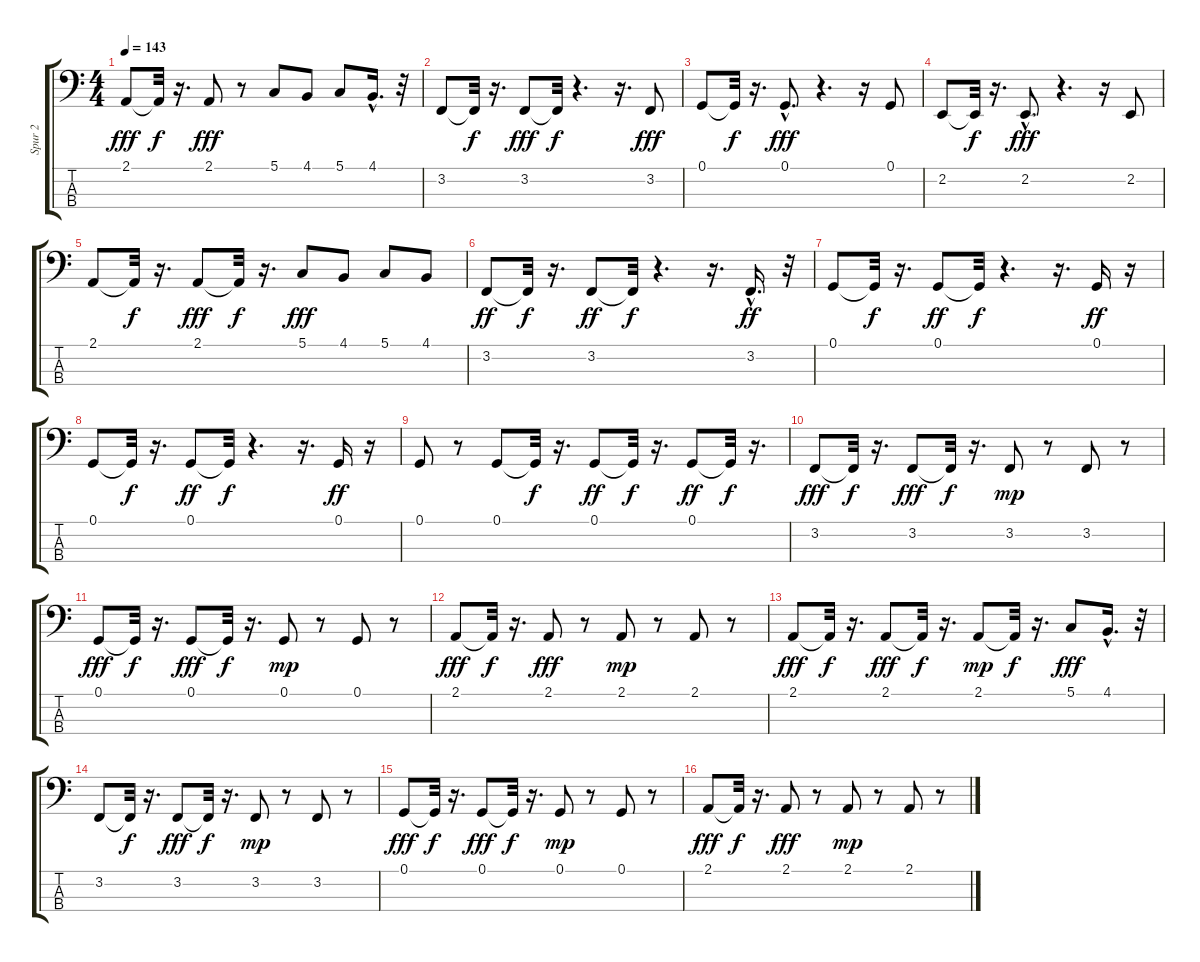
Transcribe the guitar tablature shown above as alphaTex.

\track ("Spur 2" "Spur 2") {instrument lead2sawtooth}
\staff {score tabs}
\tuning (G2 D2 A1 E1) {hide}
\ts (4 4)
\tempo 143
\clef f4
\ks c
2.1.8{dy fff} 2.1{t}.32{dy f} r.16{d} 2.1.8{dy fff} r.8 5.1.8 4.1.8 5.1.8 4.1{hac}.16{d} r.32 |
3.2.8 3.2{t}.32{dy f} r.16{d} 3.2.8{dy fff} 3.2{t}.32{dy f} r.4{d} r.16{d} 3.2.8{dy fff} |
0.1.8 0.1{t}.32{dy f} r.16{d} 0.1{hac}.8{d dy fff} r.4{d} r.16 0.1.8 |
2.2.8 2.2{t}.32{dy f} r.16{d} 2.2{hac}.8{d dy fff} r.4{d} r.16 2.2.8 |
2.1.8 2.1{t}.32{dy f} r.16{d} 2.1.8{dy fff} 2.1{t}.32{dy f} r.16{d} 5.1.8{dy fff} 4.1.8 5.1.8 4.1.8 |
3.2.8{dy ff} 3.2{t}.32{dy f} r.16{d} 3.2.8{dy ff} 3.2{t}.32{dy f} r.4{d} r.16{d} 3.2{hac}.16{d dy ff} r.32 |
0.1.8 0.1{t}.32{dy f} r.16{d} 0.1.8{dy ff} 0.1{t}.32{dy f} r.4{d} r.16{d} 0.1.16{dy ff} r.16 |
0.1.8 0.1{t}.32{dy f} r.16{d} 0.1.8{dy ff} 0.1{t}.32{dy f} r.4{d} r.16{d} 0.1.16{dy ff} r.16 |
0.1.8 r.8 0.1.8 0.1{t}.32{dy f} r.16{d} 0.1.8{dy ff} 0.1{t}.32{dy f} r.16{d} 0.1.8{dy ff} 0.1{t}.32{dy f} r.16{d} |
3.2.8{dy fff} 3.2{t}.32{dy f} r.16{d} 3.2.8{dy fff} 3.2{t}.32{dy f} r.16{d} 3.2.8{dy mp} r.8 3.2.8 r.8 |
0.1.8{dy fff} 0.1{t}.32{dy f} r.16{d} 0.1.8{dy fff} 0.1{t}.32{dy f} r.16{d} 0.1.8{dy mp} r.8 0.1.8 r.8 |
2.1.8{dy fff} 2.1{t}.32{dy f} r.16{d} 2.1.8{dy fff} r.8 2.1.8{dy mp} r.8 2.1.8 r.8 |
2.1.8{dy fff} 2.1{t}.32{dy f} r.16{d} 2.1.8{dy fff} 2.1{t}.32{dy f} r.16{d} 2.1.8{dy mp} 2.1{t}.32{dy f} r.16{d} 5.1.8{dy fff} 4.1{hac}.16{d} r.32 |
3.2.8 3.2{t}.32{dy f} r.16{d} 3.2.8{dy fff} 3.2{t}.32{dy f} r.16{d} 3.2.8{dy mp} r.8 3.2.8 r.8 |
0.1.8{dy fff} 0.1{t}.32{dy f} r.16{d} 0.1.8{dy fff} 0.1{t}.32{dy f} r.16{d} 0.1.8{dy mp} r.8 0.1.8 r.8 |
2.1.8{dy fff} 2.1{t}.32{dy f} r.16{d} 2.1.8{dy fff} r.8 2.1.8{dy mp} r.8 2.1.8 r.8
